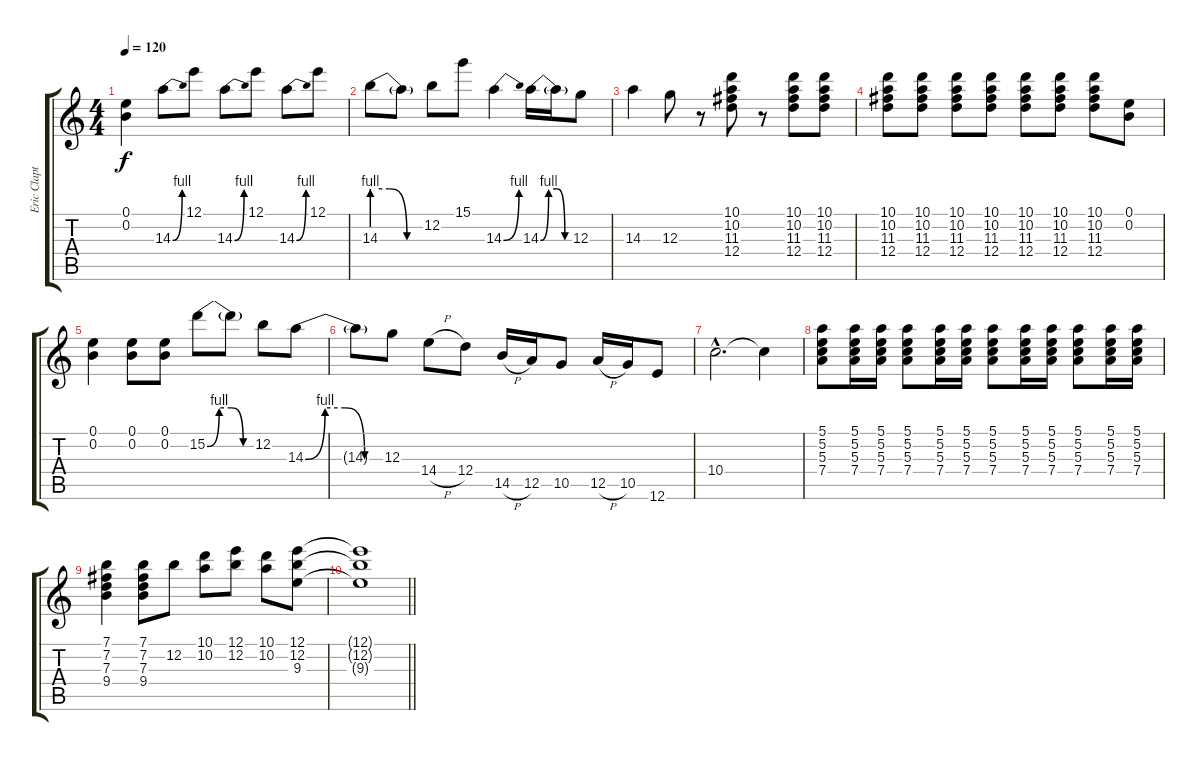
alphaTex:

\track ("Eric Clapton Guitar " "Eric Clapt") {instrument electricguitarclean}
\staff {score tabs}
\tuning (E4 B3 G3 D3 A2 E2) {hide}
\ts (4 4)
\tempo 120
\clef g2
\ks c
(0.1 0.2).4{dy f} 14.3{be (bend 0 0 60 4)}.8 12.1.8 14.3{be (bend 0 0 60 4)}.8 12.1.8 14.3{be (bend 0 0 60 4)}.8 12.1.8 |
14.3{be (custom 0 4 20 4 40 0 60 0)}.8 14.3{t}.8 12.2.8 15.1.8 14.3{be (bend 0 0 60 4)}.4 14.3{be (custom 0 0 15 4 30 4 45 0 60 0)}.16 14.3{t}.16 12.3.8 |
14.3.4 12.3.8 r.8 (10.1 10.2 11.3 12.4).8 r.8 (10.1 10.2 11.3 12.4).8 (10.1 10.2 11.3 12.4).8 |
(10.1 10.2 11.3 12.4).8 (10.1 10.2 11.3 12.4).8 (10.1 10.2 11.3 12.4).8 (10.1 10.2 11.3 12.4).8 (10.1 10.2 11.3 12.4).8 (10.1 10.2 11.3 12.4).8 (10.1 10.2 11.3 12.4).8 (0.1 0.2).8 |
(0.1 0.2).4 (0.1 0.2).8 (0.1 0.2).8 15.2{be (custom 0 0 15 4 30 4 45 0 60 0)}.8 15.2{t}.8 12.2.8 14.3{be (custom 0 0 15 4 30 4 45 0 60 0)}.8 |
14.3{t}.8 12.3.8 14.4{h}.8 12.4.8 14.5{h}.16 12.5.16 10.5.8 12.5{h}.16 10.5.16 12.6.8 |
10.4{hac}.2{d} 10.4{t}.4 |
(5.1 5.2 5.3 7.4).8 (5.1 5.2 5.3 7.4).16 (5.1 5.2 5.3 7.4).16 (5.1 5.2 5.3 7.4).8 (5.1 5.2 5.3 7.4).16 (5.1 5.2 5.3 7.4).16 (5.1 5.2 5.3 7.4).8 (5.1 5.2 5.3 7.4).16 (5.1 5.2 5.3 7.4).16 (5.1 5.2 5.3 7.4).8 (5.1 5.2 5.3 7.4).16 (5.1 5.2 5.3 7.4).16 |
(7.1 7.2 7.3 9.4).4 (7.1 7.2 7.3 9.4).8 12.2.8 (10.1 10.2).8 (12.1 12.2).8 (10.1 10.2).8 (12.1 12.2 9.3).8 |
\barLineRight lightlight
(12.1{t} 12.2{t} 9.3{t}).1
